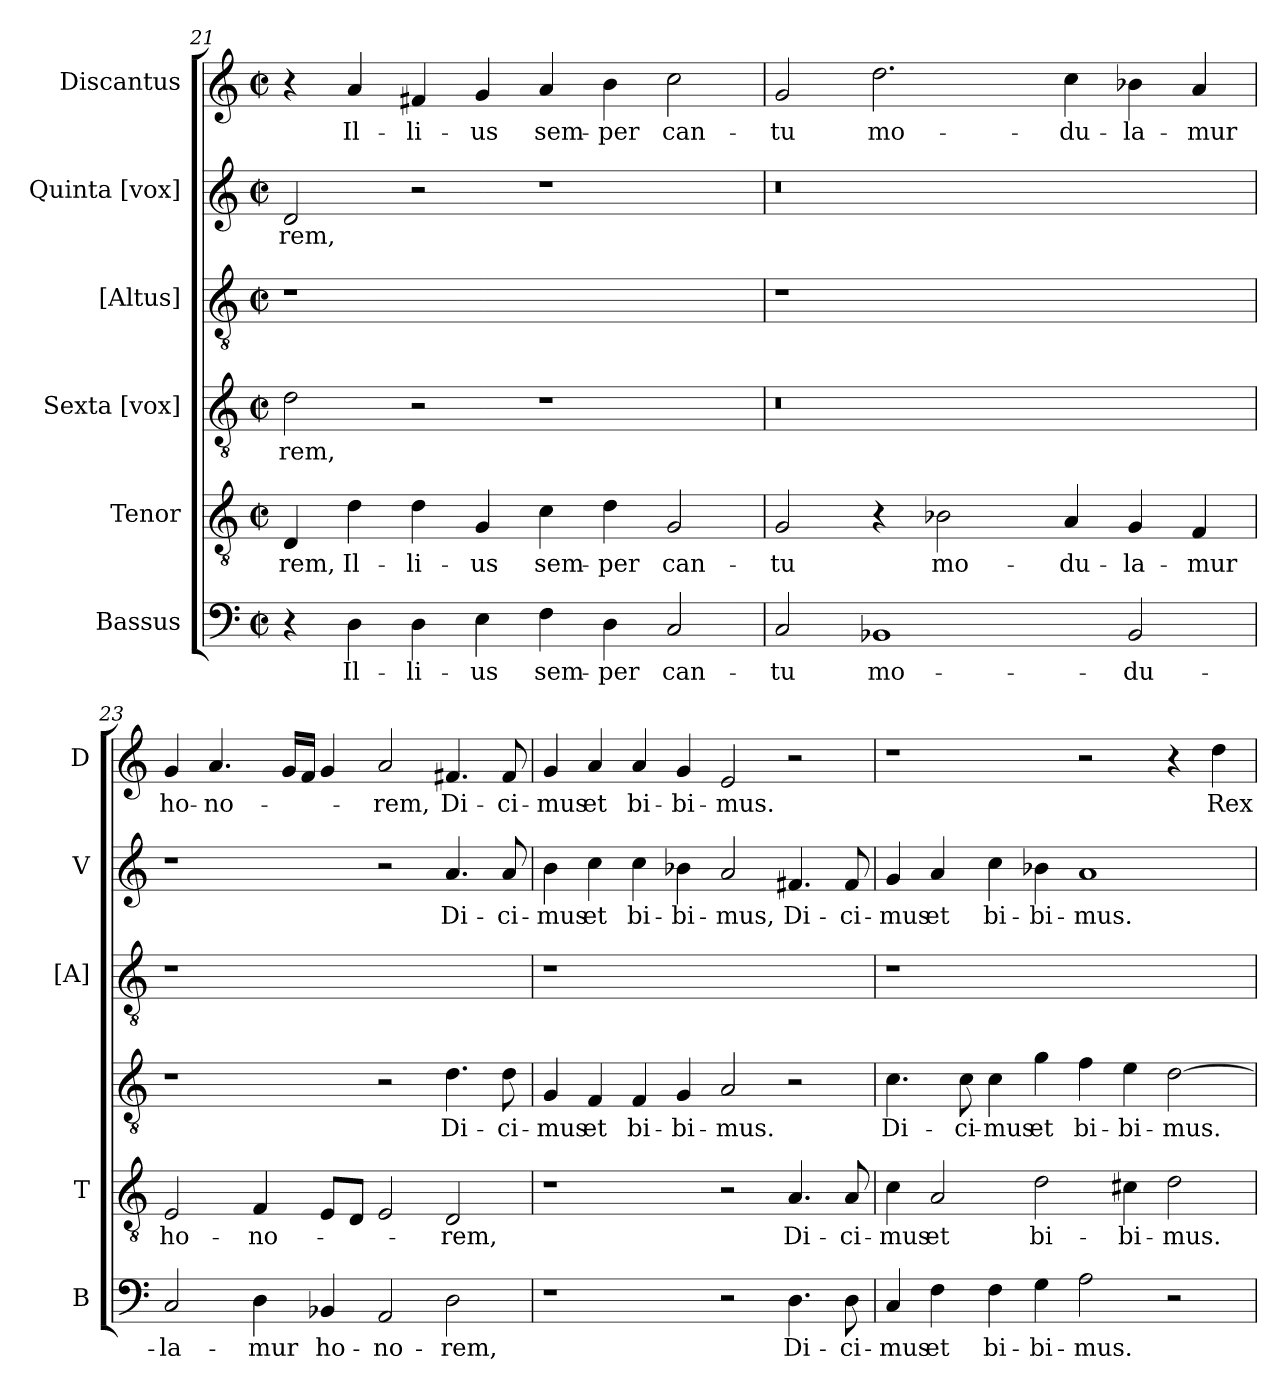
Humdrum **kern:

**kern	**text	**kern	**text	**kern	**text	**kern	**kern	**text	**kern	**text
*part6	*part6	*part5	*part5	*part4	*part4	*part3	*part2	*part2	*part1	*part1
*staff6	*staff6	*staff5	*staff5	*staff4	*staff4	*staff3	*staff2	*staff2	*staff1	*staff1
*I"Bassus	*	*I"Tenor	*	*I"Sexta [vox]	*	*I"[Altus]	*I"Quinta [vox]	*	*I"Discantus	*
*I'B	*	*I'T	*	*	*	*I'[A]	*I'V	*	*I'D	*
*clefF4	*	*clefGv2	*	*clefGv2	*	*clefGv2	*clefG2	*	*clefG2	*
*k[]	*	*k[]	*	*k[]	*	*k[]	*k[]	*	*k[]	*
*C:	*	*C:	*	*C:	*	*C:	*C:	*	*C:	*
*M2/2	*	*M2/2	*	*M2/2	*	*M2/2	*M2/2	*	*M2/2	*
*met(c|)	*	*met(c|)	*	*met(c|)	*	*met(c|)	*met(c|)	*	*met(c|)	*
=21	=21	=21	=21	=21	=21	=21	=21	=21	=21	=21
4r	.	4D/	-rem,	2d\	-rem,	1r	2d/	-rem,	4r	.
4D\	Il-	4d\	Il-	.	.	.	.	.	4a/	Il-
4D\	-li-	4d\	-li-	2r	.	.	2r	.	4f#X/	-li-
4E\	-us	4G/	-us	.	.	.	.	.	4g/	-us
4F\	sem-	4c\	sem-	1r	.	1ryy	1r	.	4a/	sem-
4D\	-per	4d\	-per	.	.	.	.	.	4b\	-per
2C/	can-	2G/	can-	.	.	.	.	.	2cc\	can-
=22	=22	=22	=22	=22	=22	=22	=22	=22	=22	=22
2C/	-tu	2G/	-tu	0r	.	1r	0r	.	2g/	-tu
1BB-X	mo-	4r	.	.	.	.	.	.	2.dd\	mo-
.	.	2B-X\	mo-	.	.	.	.	.	.	.
.	.	.	.	.	.	1ryy	.	.	.	.
.	.	4A/	-du-	.	.	.	.	.	4cc\	-du-
2BB-/	-du-	4G/	-la-	.	.	.	.	.	4b-X\	-la-
.	.	4F/	-mur	.	.	.	.	.	4a/	-mur
!!LO:PB:g=z
=23	=23	=23	=23	=23	=23	=23	=23	=23	=23	=23
2C/	-la-	2E/	ho-	1r	.	1r	1r	.	4g/	ho-
.	.	.	.	.	.	.	.	.	4.a/	-no-
4D\	-mur	4F/	-no-	.	.	.	.	.	.	.
.	.	.	.	.	.	.	.	.	16g/LL	.
.	.	.	.	.	.	.	.	.	16f/JJ	.
4BB-X/	ho-	8E/L	.	.	.	.	.	.	4g/	.
.	.	8D/J	.	.	.	.	.	.	.	.
2AA/	-no-	2E/	.	2r	.	1ryy	2r	.	2a/	-rem,
2D\	-rem,	2D/	-rem,	4.d\	Di-	.	4.a/	Di-	4.f#X/	Di-
.	.	.	.	8d\	-ci-	.	8a/	-ci-	8f#/	-ci-
=24	=24	=24	=24	=24	=24	=24	=24	=24	=24	=24
1r	.	1r	.	4G/	-mus	1r	4b\	-mus	4g/	-mus
.	.	.	.	4F/	et	.	4cc\	et	4a/	et
.	.	.	.	4F/	bi-	.	4cc\	bi-	4a/	bi-
.	.	.	.	4G/	-bi-	.	4b-X\	-bi-	4g/	-bi-
2r	.	2r	.	2A/	-mus.	1ryy	2a/	-mus,	2e/	-mus.
4.D\	Di-	4.A/	Di-	2r	.	.	4.f#X/	Di-	2r	.
8D\	-ci-	8A/	-ci-	.	.	.	8f#/	-ci-	.	.
=25	=25	=25	=25	=25	=25	=25	=25	=25	=25	=25
4C/	-mus	4c\	-mus	4.c\	Di-	1r	4g/	-mus	1r	.
4F\	et	2A/	et	.	.	.	4a/	et	.	.
.	.	.	.	8c\	-ci-	.	.	.	.	.
4F\	bi-	.	.	4c\	-mus	.	4cc\	bi-	.	.
4G\	-bi-	2d\	bi-	4g\	et	.	4b-X\	-bi-	.	.
2A\	-mus.	.	.	4f\	bi-	1ryy	1a	-mus.	2r	.
.	.	4c#X\	-bi-	4e\	-bi-	.	.	.	.	.
2r	.	2d\	-mus.	[2d\	-mus.	.	.	.	4r	.
.	.	.	.	.	.	.	.	.	4dd\	Rex
=	=	=	=	=	=	=	=	=	=	=
*-	*-	*-	*-	*-	*-	*-	*-	*-	*-	*-
